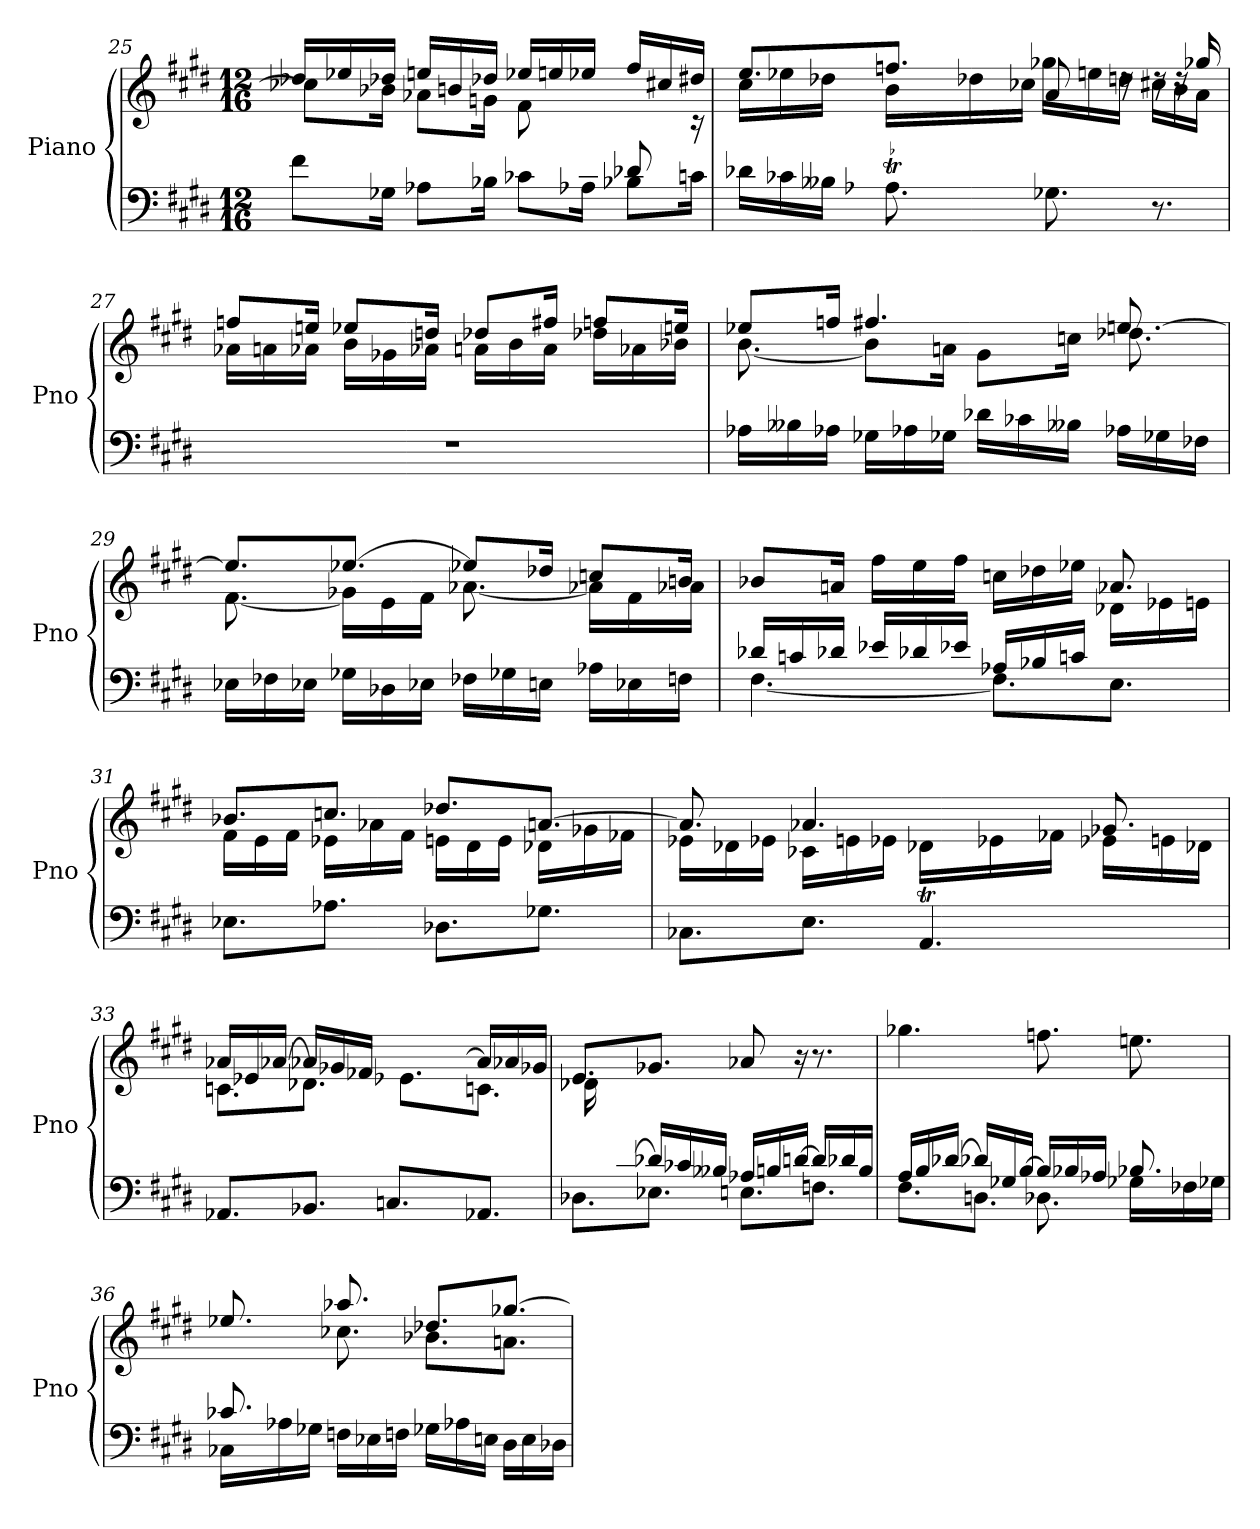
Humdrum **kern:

**kern	**kern
*part1	*part1
*staff2	*staff1
*I"Piano	*
*I'Pno	*
!!LO:LB:g=z
*clefF4	*clefG2
*k[f#c#g#d#]	*k[f#c#g#d#]
*M12/16	*M12/16
=25	=25
*^	*^
2ryy	8f#\L	16dd-Xi/LL	8cc-Xi\L]
.	.	16ee-Xi/	.
.	16G-Xi\Jk	16dd-Xi/JJ	16b-Xi\Jk
.	8A-Xi\L	16ee/LL	8a-Xi\L
.	.	16b/	.
.	16B-Xi\Jk	16dd-Xi/JJ	16gn\Jk
.	8c-Xi\L	16ee-Xi/LL	8f#\L
.	.	16ee/	.
16cni/Jk	16A-Xi\Jk	16ee-Xi/JJ	8.ryy
8d-Xi/	8B-Xi\L	16ff#/LL	.
.	.	16cc#/	.
16ryy	16cni\Jk	16dd#j/JJ	16rc
=26	=26	=26	=26
*	*	*	*^
16d-Xi\LL	8.ryy	8.ee/L	16cc#\LL	8.ryy
16c-Xi\	.	.	16ee-Xi\	.
16B--XZ\JJ	.	.	16dd-Xi\JJ	.
8.A-XTi\	32B--X!Zyy	8.ffni/J	16b\LL	8.ryy
.	32A-X!iyy	.	.	.
.	32B--X!Zyy	.	16dd-Xi\	.
.	16.A-X!iyy	.	.	.
.	.	.	16cc-Xi\JJ	.
8.G-Xi\	4.ryy	8a/	16gg-Xi\LL	4.ryy
.	.	.	16een\	.
.	.	16rdd	16ddn\JJ	.
8.r	.	16rdd	16cc#j\LL	.
.	.	16rdd	16b\	.
.	.	16gg-Xi/	16a\JJ	.
*v	*v	*	*	*
*	*	*v	*v
=27	=27	=27
2.r	8ffni/L	16a-Xi\LL
.	.	16a\
.	16een/Jk	16a-Xi\JJ
.	8ee-Xi/L	16b\LL
.	.	16g-Xi\
.	16ddn/Jk	16a-Xi\JJ
.	8dd-Xi/L	16a\LL
.	.	16b\
.	16ff#/Jk	16a\JJ
.	8ffni/L	16dd-Xi\LL
.	.	16a-Xi\
.	16een/Jk	16b-Xi\JJ
!!LO:LB:g=z	!!
=28	=28	=28
16A-Xi\LL	8ee-Xi/L	[8.b\
16B--XZ\	.	.
16A-Xi\JJ	16ffni/Jk	.
16G-Xi\LL	4.ff#/	8b\L]
16A-Xi\	.	.
16G-Xi\JJ	.	16an\Jk
16d-Xi\LL	.	8g#\L
16c-Xi\	.	.
16B--XZ\JJ	.	16ccni\Jk
16A-Xi\LL	[8.een/	8.dd-Xi\
16G-Xi\	.	.
16F-Xi\JJ	.	.
=29	=29	=29
16E-Xi\LL	8.ee/L]	[8.f#\
16F-XZ\	.	.
16E-Xi\JJ	.	.
16G-Xi\LL	[8.ee-Xi/J	16g-Xi\LL]
16D-Xi\	.	16e\
16E-Xi\JJ	.	16f#\JJ
16F-Xi\LL	8ee-Xi/L]	[8.a-Xi\
16G-Xi\	.	.
16E\JJ	16dd-Xi/Jk	.
16A-Xi\LL	8ccni/L	16a-Xi\LL]
16E-Xi\	.	16f#\
16Fni\JJ	16bn/Jk	16a-Xi\JJ
=30	=30	=30
*^	*	*
16d-Xi/LL	[4.F#\	8b-Xi/L	2ryy
16cni/	.	.	.
16d-Xi/JJ	.	16an/Jk	.
16e-Xi/LL	.	16ff#\LL	.
16d-Xi/	.	16ee\	.
16e-Xi/JJ	.	16ff#\JJ	.
16A-Xi/LL	8.F#\L]	16ccni\LL	.
16B-Xi/	.	16dd-Xi\	.
16cni/JJ	.	16ee-Xi\JJ	16ryy
8.ryy	8.E\J	8.a-Xi/	16d-Xi\LL
.	.	.	16e-Xi\
.	.	.	16e\JJ
*v	*v	*	*
!!LO:LB:g=z	!!
=31	=31	=31
8.E-Xi\L	8.b-Xi/L	16f#\LL
.	.	16e\
.	.	16f#\JJ
8.A-Xi\J	8.ccni/J	16e-Xi\LL
.	.	16a-Xi\
.	.	16f#\JJ
8.D-Xi\L	8.dd-Xi/L	16e\LL
.	.	16d#j\
.	.	16e\JJ
8.G-Xi\J	[8.an/J	16d-Xi\LL
.	.	16g-Xi\
.	.	16f-Xi\JJ
=32	=32	=32
*^	*	*^
8.C-Xi\L	4.ryy	8.a/]	16e-Xi\LL	4.ryy
.	.	.	16d-Xi\	.
.	.	.	16e-Xi\JJ	.
8.E\J	.	4.a-Xi/	16c-Xi\LL	.
.	.	.	16e\	.
.	.	.	16e-Xi\JJ	.
4.AAT/	32C-X!iyy	.	16d-Xi\LL	4.ryy
.	32AA!yy	.	.	.
.	32C-X!iyy	.	16e-Xi\	.
.	32AA!yy	.	.	.
.	32C-X!iyy	.	16f-Xi\JJ	.
.	32AA!yy	.	.	.
.	32BB!yy	8.g-Xi/	16e-Xi\LL	.
.	[32AA!yy	.	.	.
.	8AA!yy]	.	16e\	.
.	.	.	16d-Xi\JJ	.
*v	*v	*	*	*
*	*	*v	*v
=33	=33	=33
8.AA-Xi/L	16a-Xi/LL	8.cni\L
.	16e-Xi/	.
.	[16a-Xi/JJ	.
8.BB-Xi/J	16a-Xi/LL]	8.d-Xi\J
.	16g-Xi/	.
.	16f-Xi/JJ	.
8.Cni/L	16e-Xi/LLyy	8.e-Xi\L
.	16g-Xi/	.
.	[16a/JJ	.
8.AA-Xi/J	16a/LL]	8.cni\J
.	16a-Xi/	.
.	16g-Xi/JJ	.
!!LO:PB:g=z	!!
=34	=34	=34
*^	*	*
16ryy	8.D-Xi\L	8.e/L	16d-Xi\LL
16A-Xi/	.	.	2ryy
[16d-Xi/JJ	.	.	.
16d-Xi/LL]	8.E-Xi\J	8.g-Xi/J	.
16c-Xi/	.	.	.
16B--XZ/JJ	.	.	.
16A-Xi/LL	8.E\L	8a-Xi/	.
16B/	.	.	.
[16dn/JJ	.	16r	.
16d/LL]	8.Fni\J	8.r	8.ryy
16d-Xi/	.	.	.
16B/JJ	.	.	.
*	*	*v	*v
=35	=35	=35
16A/LL	8.F#\L	4.gg-Xi\
16B/	.	.
[16d-Xi/JJ	.	.
16d-Xi/LL]	8.Dn\J	.
16G-Xi/	.	.
[16B/JJ	.	.
16B/LL]	8.D-Xi\	8.ffni\L
16B-Xi/	.	.
16A-Xi/JJ	.	.
8.B-Xi/	16G-Xi\LL	8.een\J
.	16F-Xi\	.
.	16G-Xi\JJ	.
=36	=36	=36
*	*	*^
8.c-Xi/L	16C-Xi\LL	8.ee-Xi/L	8.ryy
.	16A-Xi\	.	.
.	16G-Xi\JJ	.	.
2ryy	16Fni\LL	8.aa-Xi/J	8.cc-Xi\J
.	16E-Xi\	.	.
.	16Fni\JJ	.	.
.	16G-Xi\LL	8.dd-Xi/L	8.b-Xi\L
.	16A-Xi\	.	.
.	16En\JJ	.	.
.	16D#j\LL	[8.gg-Xi/J	8.an\J
.	16E\	.	.
16ryy	16D-Xi\JJ	.	.
*v	*v	*	*
*	*v	*v
=	=
*-	*-
